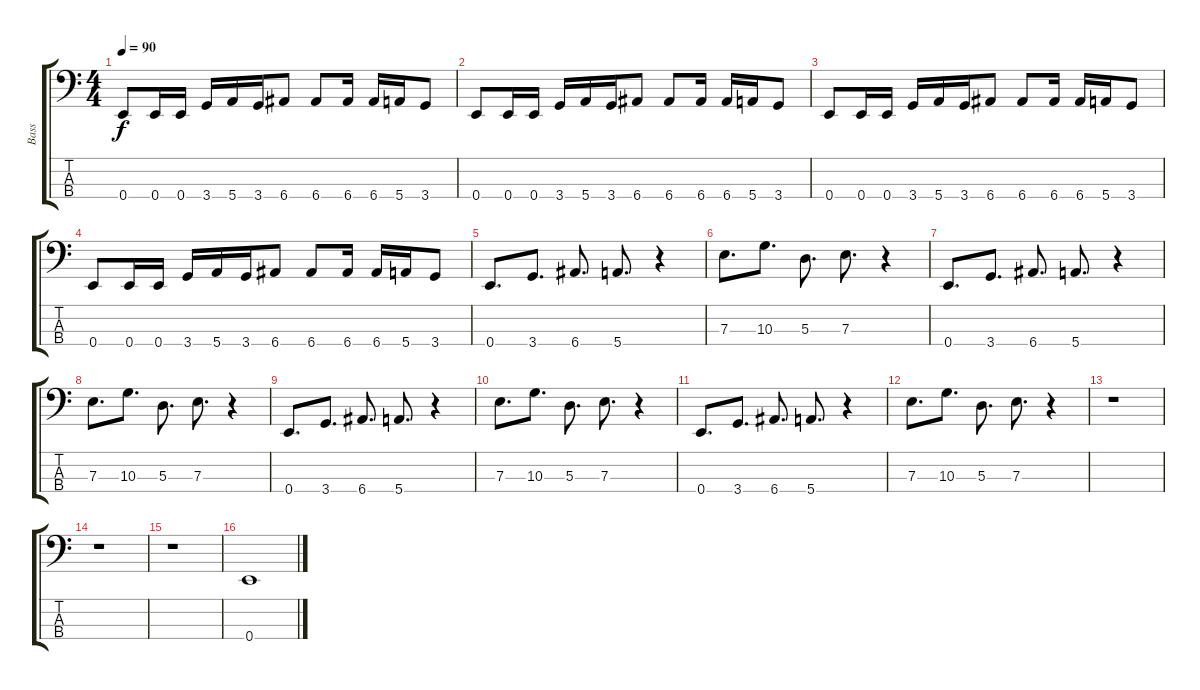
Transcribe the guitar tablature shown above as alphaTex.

\track ("Bass" "Bass") {instrument electricbassfinger}
\staff {score tabs}
\tuning (G2 D2 A1 E1) {hide}
\ts (4 4)
\tempo 90
\clef f4
\ks c
0.4.8{dy f} 0.4.16 0.4.16 3.4.16 5.4.16 3.4.16 6.4.8 6.4.8 6.4.16 6.4.16 5.4.16 3.4.8 |
0.4.8 0.4.16 0.4.16 3.4.16 5.4.16 3.4.16 6.4.8 6.4.8 6.4.16 6.4.16 5.4.16 3.4.8 |
0.4.8 0.4.16 0.4.16 3.4.16 5.4.16 3.4.16 6.4.8 6.4.8 6.4.16 6.4.16 5.4.16 3.4.8 |
0.4.8 0.4.16 0.4.16 3.4.16 5.4.16 3.4.16 6.4.8 6.4.8 6.4.16 6.4.16 5.4.16 3.4.8 |
0.4.8{d} 3.4.8{d} 6.4.8{d} 5.4.8{d} r.4 |
7.3.8{d} 10.3.8{d} 5.3.8{d} 7.3.8{d} r.4 |
0.4.8{d} 3.4.8{d} 6.4.8{d} 5.4.8{d} r.4 |
7.3.8{d} 10.3.8{d} 5.3.8{d} 7.3.8{d} r.4 |
0.4.8{d} 3.4.8{d} 6.4.8{d} 5.4.8{d} r.4 |
7.3.8{d} 10.3.8{d} 5.3.8{d} 7.3.8{d} r.4 |
0.4.8{d} 3.4.8{d} 6.4.8{d} 5.4.8{d} r.4 |
7.3.8{d} 10.3.8{d} 5.3.8{d} 7.3.8{d} r.4 |
r.1 |
r.1 |
r.1 |
0.4.1
